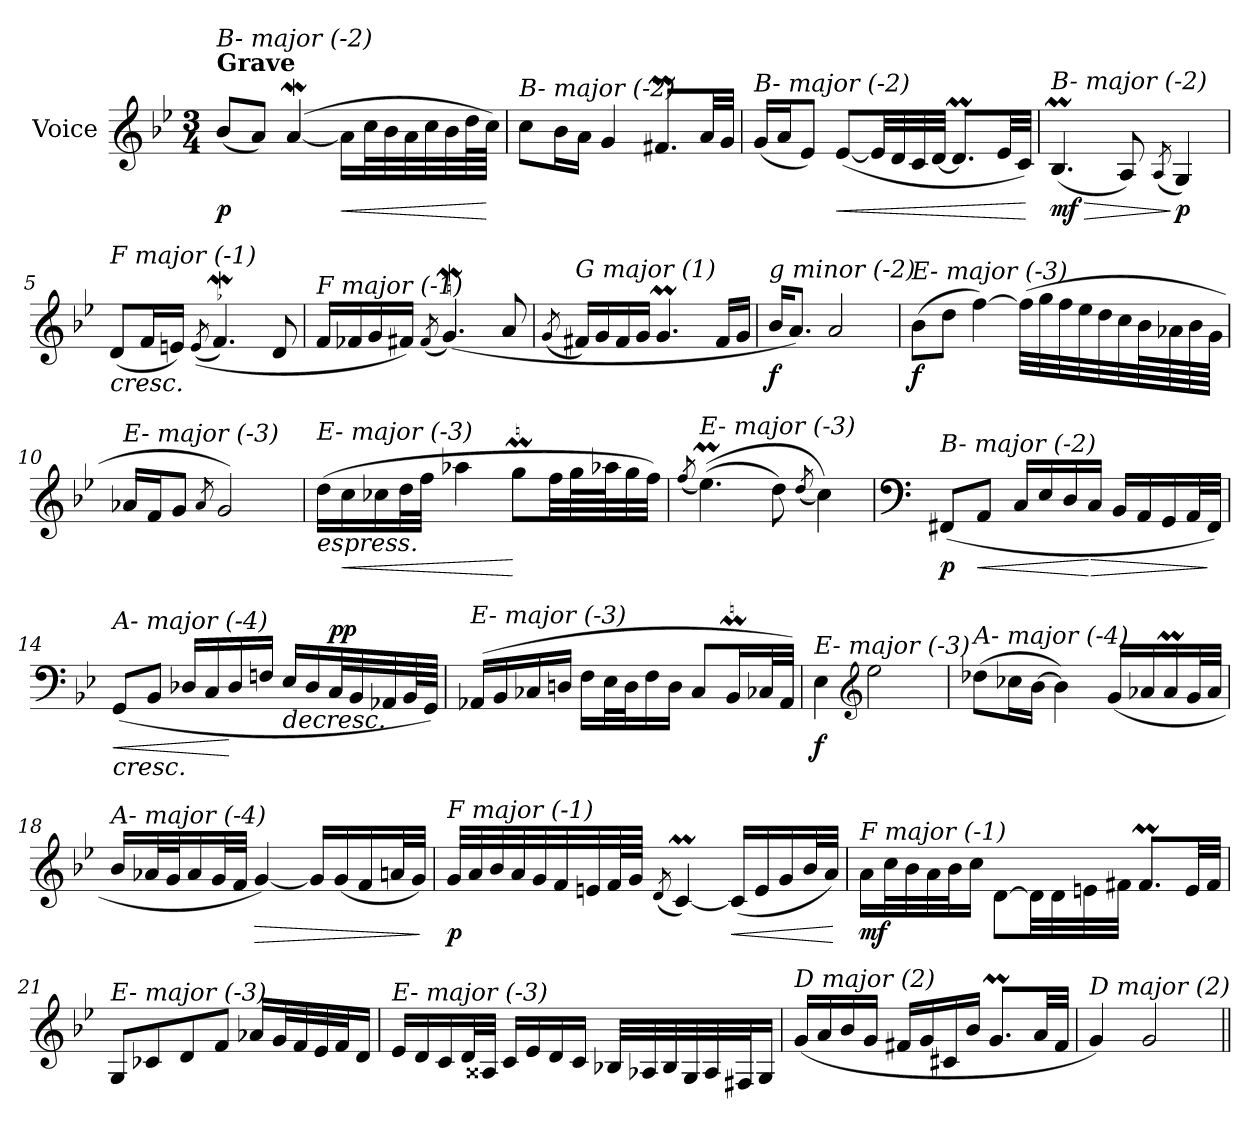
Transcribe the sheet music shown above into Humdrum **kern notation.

**kern	**dynam
*part1	*part1
*staff1	*staff1
*I"Voice	*
*I'V	*
*clefG2	*
*k[b-e-]	*
*M3/4	*
=1	=1
!LO:TX:a:B:t=Grave	!
!LO:TX:i:t=B- major (-2)	!
!	!LO:DY:b
(<8b-/L	p
8a/J)	.
(>[4aW/	.
!	!LO:HP:b
16a\LL]	<
32cc\L	.
32b-\	.
32a\	.
32cc\	.
32b-\	.
64dd\L	.
64cc\JJJJ)	[
=2	=2
!LO:TX:i:t=B- major (-2)	!
8cc\L	.
16b-\L	.
16a\JJ	.
4g/	.
8.f#Xm/L	.
32a/LL	.
32g/JJJ	.
=3	=3
!LO:TX:i:t=B- major (-2)	!
(<16g/LL	.
16a/J	.
8e-/J)	.
!	!LO:HP:b
(>[8e-/L	<
32e-/LL]	.
32d/	.
32c/	.
[32d/JJJ	.
8.dm/L]	.
32e-/LL	.
32c/JJJ)	.
.	[
=4	=4
!LO:TX:i:t=B- major (-2)	!
!	!LO:HP:b
!	!LO:DY:n=1:b
(>4.B-M/	> mf
8A/)	.
(<8qA/	.
!	!LO:DY:n=2:b
4G/)	] p
!!LO:LB:g=z
=5	=5
!LO:TX:b:i:t=cresc.	!
!LO:TX:i:t=F major (-1)	!
(<8d/L	.
16f/L	.
16en/JJ)	.
(<(<8qe/	.
4.fW/)	.
8d/	.
=6	=6
!LO:TX:i:t=F major (-1)	!
16f/LL	.
16f-Xi/	.
16g/	.
16f#X/JJ)	.
(<8qf#/	.
(<4.gW/)	.
8a/	.
=7	=7
(<8qg/	.
!LO:TX:i:t=G major (1)	!
16f#X/LL)	.
16g/	.
16f#/	.
16g/JJ	.
4.gM/	.
16f#/LL	.
16g/JJ	.
=8	=8
!LO:TX:i:t=g minor (-2)	!
!	!LO:DY:b
16b-/KL	f
8.a/J)	.
2a/	.
!!LO:LB:g=z
=9	=9
!LO:TX:i:t=E- major (-3)	!
!	!LO:DY:b
(>8b-\L	f
8dd\J	.
[4ff\)	.
(>32ff\LLL]	.
32gg\	.
32ff\	.
32ee-\	.
32dd\	.
32cc\	.
64b-\L	.
64a-X\	.
64b-\	.
64g\JJJJ	.
=10	=10
!LO:TX:i:t=E- major (-3)	!
16a-X/LL	.
16f/J	.
8g/J	.
8qa-/	.
2g/)	.
=11	=11
!LO:TX:b:i:t=espress.	!
!LO:TX:i:t=E- major (-3)	!
(>16dd\LL	.
!	!LO:HP:b
16cc\	<
16cc-Xi\	.
32dd\L	.
32ff\JJJ	.
4aa-X\	.
8ggM\L	[
32ff\LL	.
64gg\L	.
64aa-\J	.
32gg\	.
32ff\JJJ)	.
=12	=12
(<8qff/	.
!LO:TX:i:t=E- major (-3)	!
(>(>4.ee-M\)	.
8dd\)	.
(<8qdd/	.
4cc\))	.
!!LO:LB:g=z
=13	=13
*clefF4	*
!LO:TX:i:t=B- major (-2)	!
!	!LO:DY:b
(>8FF#X/L	p
!	!LO:HP:b
8AA/J	<
16C/LL	.
16E-/	.
16D/	.
!	!LO:HP:n=1:b
16C/JJ	[ >
16BB-/LL	.
16AA/	.
16GG/	.
32AA/L	.
32FF#/JJJ)	]
=14	=14
!LO:TX:b:i:t=cresc.	!
!LO:TX:i:t=A- major (-4)	!
!	!LO:HP:b
(>8GG/L	<
8BB-/J	.
16D-X/LL	.
16C/	.
16D-/	[
16Fn/JJ	.
!	!LO:HP:b
16E-/LL	>
16D-/	.
!	!LO:DY:a
!	!LO:DY:n=1:a
32C/L	p p
32BB-/	.
32AA-X/	.
64BB-/L	.
64GG/JJJJ)	.
.	]
=15	=15
!LO:TX:i:t=E- major (-3)	!
(>16AA-X/LL	.
16BB-/	.
16C-X/	.
16Dn/JJ	.
16F\LL	.
32E-\L	.
32D\J	.
16F\	.
16D\JJ	.
8C-/L	.
16BB-M/L	.
32C-/L	.
32AA-/JJJ)	.
!!LO:LB:g=z
=16	=16
!LO:TX:i:t=E- major (-3)	!
!	!LO:DY:b
4E-\	f
*clefG2	*
2ee-\	.
=17	=17
!LO:TX:i:t=A- major (-4)	!
(>8dd-X\L	.
16cc-X\L	.
[16b-\JJ	.
4b-\])	.
(<16g/LL	.
16a-X/	.
16a-M/	.
32g/L	.
32a-/JJJ	.
=18	=18
!LO:TX:i:t=A- major (-4)	!
16b-/LL	.
32a-X/L	.
32g/J	.
16a-/	.
32g/L	.
32f/JJJ	.
!	!LO:HP:b
[4g/)	>
16g/LL]	.
(<16g/	.
16f/	.
32an/L	.
32g/JJJ)	.
.	]
!!LO:LB:g=z
=19	=19
!LO:TX:i:t=F major (-1)	!
!	!LO:DY:b
32g/LLL	p
32a/	.
32b-/	.
32a/	.
32g/	.
32f/	.
32en/	.
64f/L	.
64g/JJJJ	.
(<8qd/	.
[4cM/)	.
!	!LO:HP:b
(<16c/LL]	<
16e/	.
16g/	.
32b-/L	.
32a/JJJ)	.
.	[
=20	=20
!LO:TX:i:t=F major (-1)	!
!	!LO:DY:b
16a\LL	mf
32cc\L	.
32b-\	.
32a\	.
32b-\J	.
16cc\JJ	.
[8d\L	.
32d\LL]	.
32d\	.
32en\	.
32f#X\JJJ	.
8.f#m/L	.
32e/LL	.
32f#/JJJ	.
!!LO:LB:g=z
=21	=21
!LO:TX:i:t=E- major (-3)	!
8G/L	.
8c-Xi/	.
8d/	.
8f/J	.
16a-X/LL	.
32g/L	.
32f/	.
32e-/	.
32f/J	.
16d/JJ	.
=22	=22
!LO:TX:i:t=E- major (-3)	!
16e-/LL	.
16d/	.
16c/	.
32d/L	.
32A##Xi/JJJ	.
16c/LL	.
16e-/	.
16d/	.
16c/JJ	.
32B-X/LLL	.
32A-X/	.
32B-/	.
32G/	.
32A-/	.
32F#X/J	.
16G/JJ	.
!!LO:LB:g=z
=23	=23
!LO:TX:i:t=D major (2)	!
(<16g/LL	.
16a/	.
16b-/	.
16g/JJ	.
16f#X/LL	.
16g/	.
16c#X/	.
16b-/JJ	.
8.gM/L	.
32a/LL	.
32f#/JJJ	.
=24	=24
!LO:TX:i:t=D major (2)	!
4g/)	.
2g/	.
=||	=||
*-	*-
